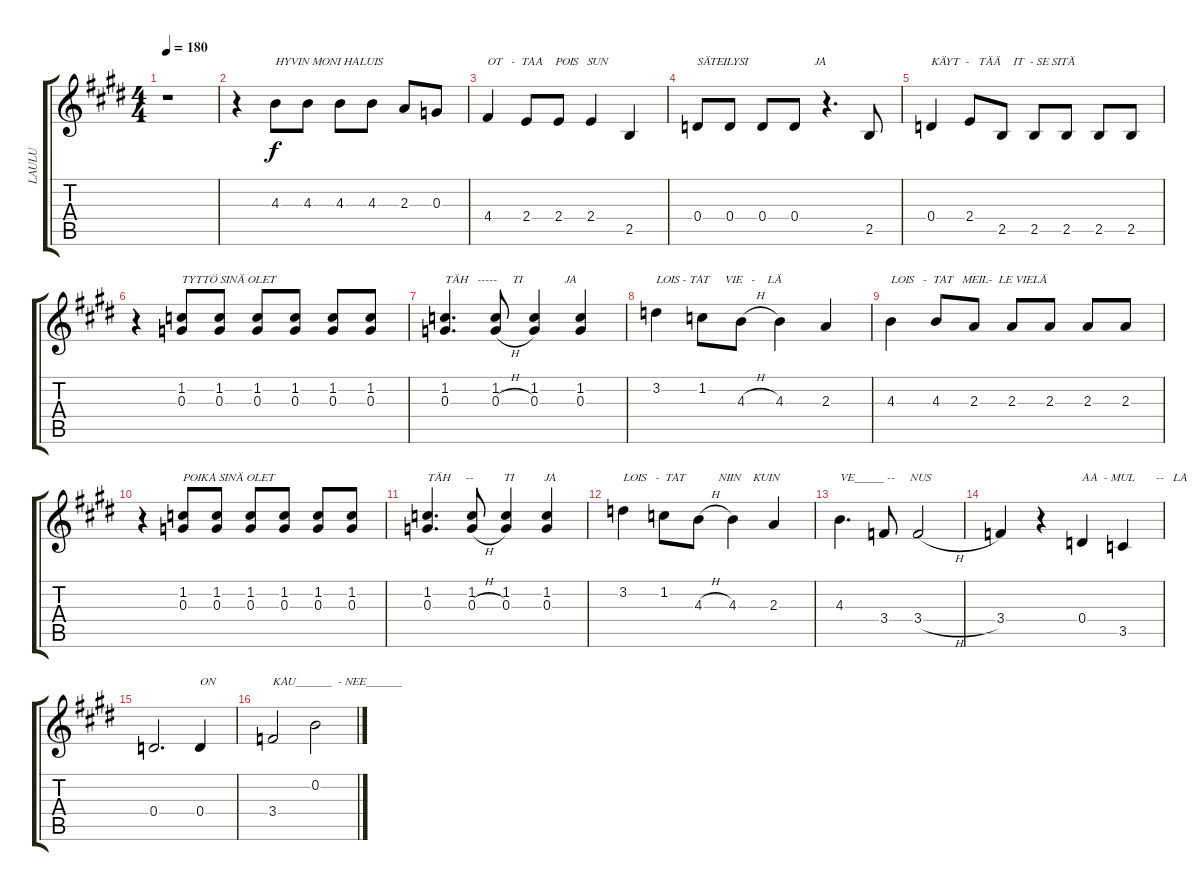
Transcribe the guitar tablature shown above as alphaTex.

\track ("LAULU" "LAULU") {instrument electricguitarjazz}
\staff {score tabs}
\tuning (E4 B3 G3 D3 A2 E2) {hide}
\ts (4 4)
\tempo 180
\clef g2
\ks e
r.1{dy f} |
r.4 4.3.8{txt "HYVIN MONI HALUIS"} 4.3.8 4.3.8 4.3.8 2.3.8 0.3.8 |
4.4.4{txt "OT   -  TAA    POIS   SUN"} 2.4.8 2.4.8 2.4.4 2.5.4 |
0.4.8{txt "SÄTEILYSI                      JA"} 0.4.8 0.4.8 0.4.8 r.4{d} 2.5.8 |
0.4.4{txt "KÄYT  -   TÄÄ    IT  - SE SITÄ"} 2.4.8 2.5.8 2.5.8 2.5.8 2.5.8 2.5.8 |
r.4 (1.2 0.3).8{txt "TYTTÖ SINÄ OLET"} (1.2 0.3).8 (1.2 0.3).8 (1.2 0.3).8 (1.2 0.3).8 (1.2 0.3).8 |
(1.2 0.3).4{d txt "TÄH   -----     TI              JA"} (1.2 0.3{h}).8 (1.2 0.3).4 (1.2 0.3).4 |
3.2.4{txt "LOIS - TAT     VIE   -    LÄ"} 1.2.8 4.3{h}.8 4.3.4 2.3.4 |
4.3.4{txt "LOIS   -  TAT   MEIL-  LE VIELÄ"} 4.3.8 2.3.8 2.3.8 2.3.8 2.3.8 2.3.8 |
r.4 (1.2 0.3).8{txt "POIKA SINÄ OLET "} (1.2 0.3).8 (1.2 0.3).8 (1.2 0.3).8 (1.2 0.3).8 (1.2 0.3).8 |
(1.2 0.3).4{d txt "TÄH     --          TI          JA"} (1.2 0.3{h}).8 (1.2 0.3).4 (1.2 0.3).4 |
3.2.4{txt "LOIS   -  TAT           NIIN    KUIN"} 1.2.8 4.3{h}.8 4.3.4 2.3.4 |
4.3.4{d txt "VE_____ --     NUS"} 3.4.8 3.4{h}.2 |
3.4.4 r.4 0.4.4{txt "AA  - MUL       --   LA"} 3.5.4 |
0.4.2{d} 0.4.4{txt "ON"} |
3.4.2{txt "KAU______  - NEE______"} 0.2.2
